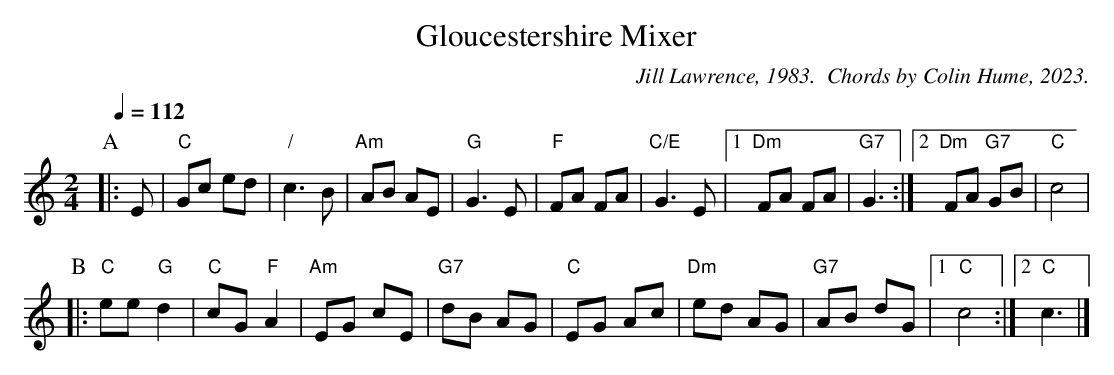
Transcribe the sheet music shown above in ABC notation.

X:1
T:Gloucestershire Mixer
C:Jill Lawrence, 1983.  Chords by Colin Hume, 2023.
L:1/8
M:2/4
Q:1/4=112
K:C
P:A
|: E | "C"Gc ed | "/"c3 B | "Am"AB AE | "G"G3 E |\
"F"FA FA | "C/E"G3 E |1 "Dm"FA FA | "G7"G3 :|2 "Dm"FA "G7"GB | "C"c4 |
P:B
|: "C"ee "G"d2 | "C"cG "F"A2 | "Am"EG cE | "G7"dB AG |\
"C"EG Ac | "Dm"ed AG | "G7"AB dG |1 "C"c4 :|2 "C"c3 |]
